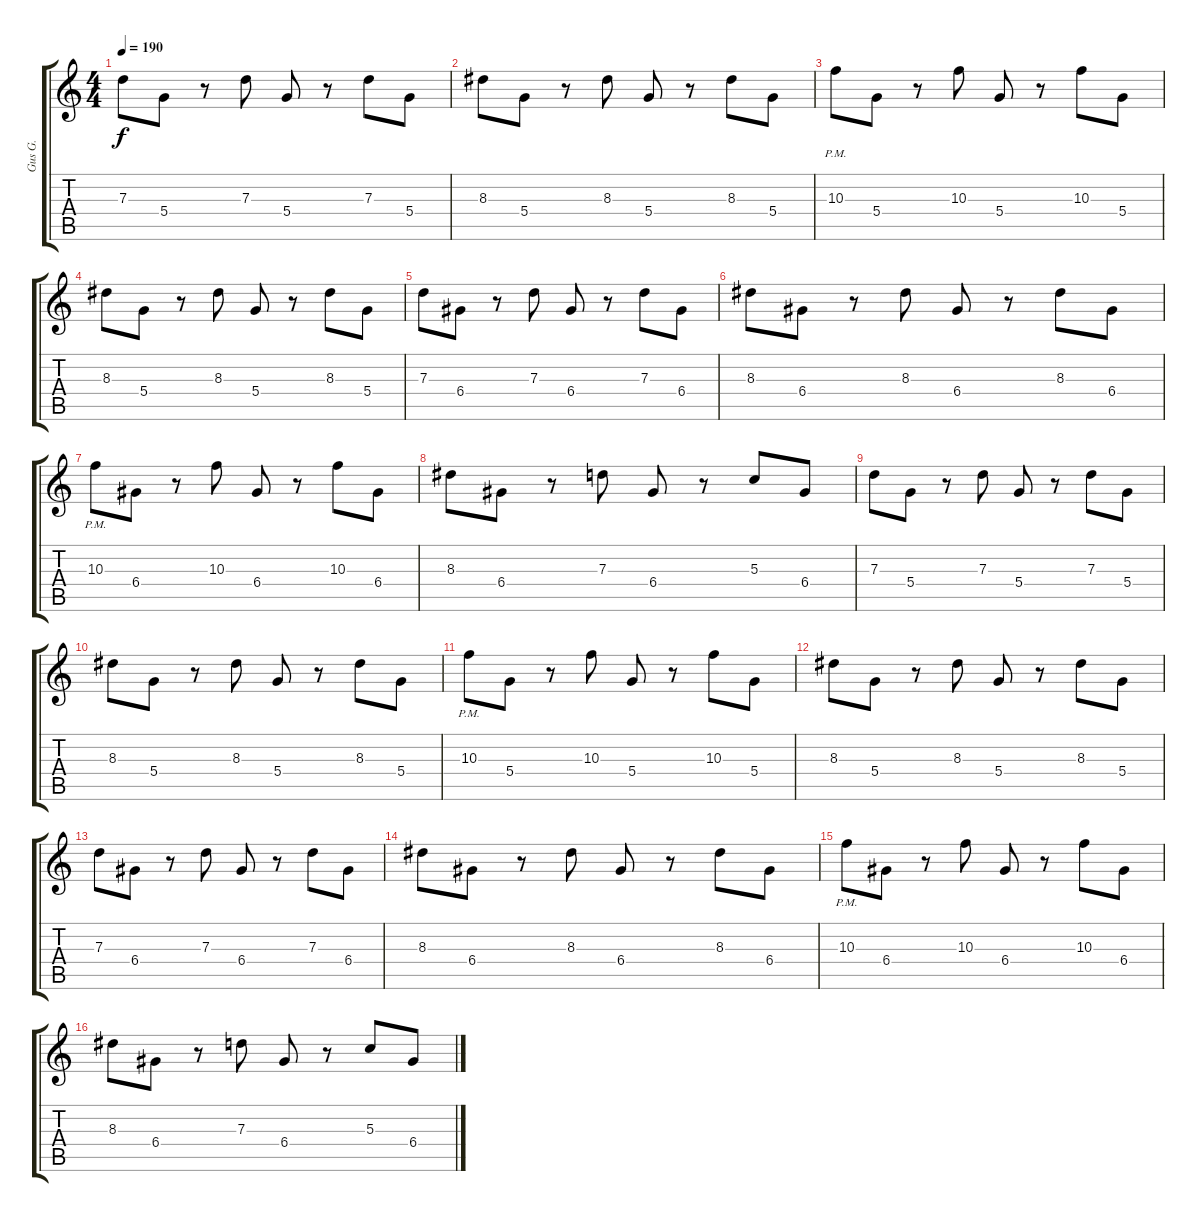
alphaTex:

\track ("Gus G." "Gus G.") {instrument distortionguitar}
\staff {score tabs}
\tuning (E4 B3 G3 D3 A2 E2) {hide}
\ts (4 4)
\tempo 190
\clef g2
\ks c
7.3.8{dy f volume 12} 5.4.8 r.8 7.3.8 5.4.8 r.8 7.3.8 5.4.8 |
8.3.8 5.4.8 r.8 8.3.8 5.4.8 r.8 8.3.8 5.4.8 |
10.3{pm}.8 5.4.8 r.8 10.3.8 5.4.8 r.8 10.3.8 5.4.8 |
8.3.8 5.4.8 r.8 8.3.8 5.4.8 r.8 8.3.8 5.4.8 |
7.3.8{volume 10} 6.4.8 r.8 7.3.8 6.4.8 r.8 7.3.8 6.4.8 |
8.3.8 6.4.8 r.8 8.3.8 6.4.8 r.8 8.3.8 6.4.8 |
10.3{pm}.8 6.4.8 r.8 10.3.8 6.4.8 r.8 10.3.8 6.4.8 |
8.3.8 6.4.8 r.8 7.3.8 6.4.8 r.8 5.3.8 6.4.8 |
7.3.8{volume 8} 5.4.8 r.8 7.3.8 5.4.8 r.8 7.3.8 5.4.8 |
8.3.8 5.4.8 r.8 8.3.8 5.4.8 r.8 8.3.8 5.4.8 |
10.3{pm}.8 5.4.8 r.8 10.3.8 5.4.8 r.8 10.3.8 5.4.8 |
8.3.8 5.4.8 r.8 8.3.8 5.4.8 r.8 8.3.8 5.4.8 |
7.3.8{volume 5} 6.4.8 r.8 7.3.8 6.4.8 r.8 7.3.8 6.4.8 |
8.3.8 6.4.8 r.8 8.3.8 6.4.8 r.8 8.3.8 6.4.8 |
10.3{pm}.8{volume 4} 6.4.8 r.8 10.3.8 6.4.8 r.8 10.3.8 6.4.8 |
8.3.8{volume 3} 6.4.8 r.8 7.3.8 6.4.8{volume 2} r.8 5.3.8 6.4.8
